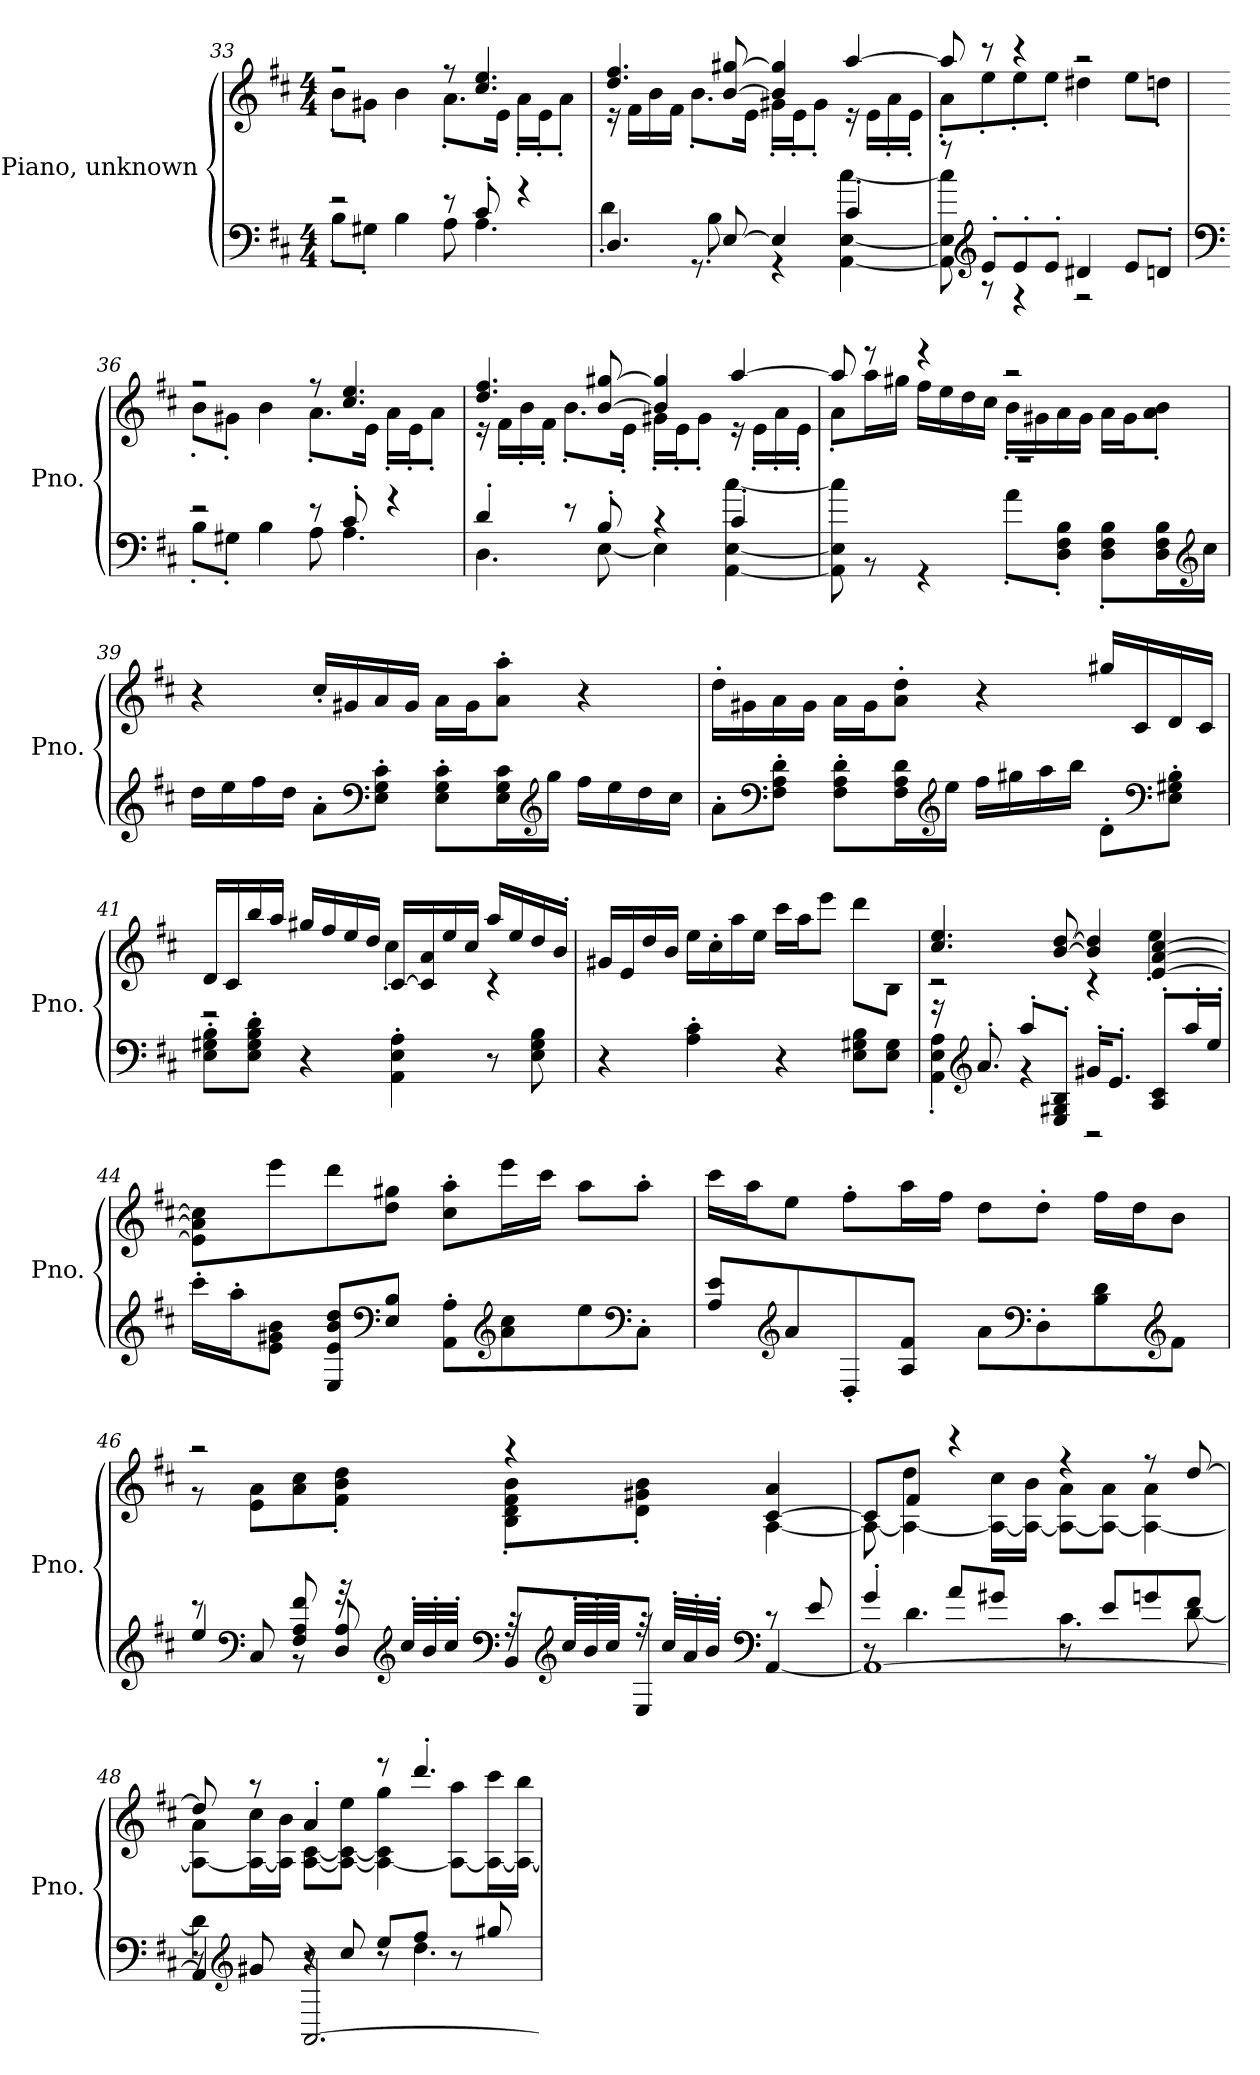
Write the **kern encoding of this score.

**kern	**kern
*part1	*part1
*staff2	*staff1
*I"Piano, unknown	*
*I'Pno.	*
!!LO:LB:g=z
*clefF4	*clefG2
*k[f#c#]	*k[f#c#]
*M4/4	*M4/4
=33	=33
*^	*^
2r	8B'\L	2r	8b'\L
.	8G#X'\J	.	8g#X'\J
.	4B\	.	4b\
8r	8A\	8r	8.a'\L
8c#'/	4.A\	4.cc#/ 4.ee/	.
.	.	.	16e\Jk
4r	.	.	16a'\LL
.	.	.	16e'\J
.	.	.	8a'\J
=34	=34	=34	=34
4.D/	4d'\	4.dd/ 4.ff#/	16r
.	.	.	16f#\LL
.	.	.	16b\
.	.	.	16f#\JJ
.	8r	.	8.b'\L
[8E/	8B'\	[8b/ [8gg#X/	.
.	.	.	16e\Jk
4E/]	4r	4b/] 4gg#/]	16g#X'\LL
.	.	.	16e'\J
.	.	.	8g#'\J
4c#'/	[4AA\ [4E\ [4cc#\	[4aa/	16r
.	.	.	16e\LL
.	.	.	16a'\
.	.	.	16e'\JJ
=35	=35	=35	=35
8r	8AA\] 8E\] 8cc#\]	8aa/]	8a'\L
*clefG2	*	*	*
8e'/L	8r	8r	8ee'\
8e'/	4r	4r	8ee'\
8e'/J	.	.	8ee'\J
4d#X/	2r	2r	4dd#X\
8e/L	.	.	8ee\L
8dn'/J	.	.	8ddn'\J
!!LO:LB:g=z	!!
=36	=36	=36	=36
*clefF4	*	*	*
2r	8B'\L	2r	8b'\L
.	8G#X'\J	.	8g#X'\J
.	4B\	.	4b\
8r	8A\	8r	8.a'\L
8c#'/	4.A\	4.cc#/ 4.ee/	.
.	.	.	16e\Jk
4r	.	.	16a'\LL
.	.	.	16e'\J
.	.	.	8a'\J
=37	=37	=37	=37
4d'/	4.D\	4.dd/ 4.ff#/	16r
.	.	.	16f#\LL
.	.	.	16b'\
.	.	.	16f#'\JJ
8r	.	.	8.b'\L
8B'/	[8E\	[8b/ [8gg#X/	.
.	.	.	16e'\Jk
4r	4E\]	4b/] 4gg#/]	16g#X'\LL
.	.	.	16e'\J
.	.	.	8g#'\J
4c#'/	[4AA\ [4E\ [4cc#\	[4aa/	16r
.	.	.	16e'\LL
.	.	.	16a'\
.	.	.	16e'\JJ
!!LO:LB:g=z	!!
=38	=38	=38	=38
1r	8AA\] 8E\] 8cc#\]	8aa/]	8a'\L
.	8r	8r	16aa\L
.	.	.	16gg#X\JJ
.	4r	4r	16ff#\LL
.	.	.	16ee\
.	.	.	16dd\
.	.	.	16cc#\JJ
.	8a'\L	2r	16b'\LL
.	.	.	16g#X\
.	8D\' 8F#\' 8B\'J	.	16a\
.	.	.	16g#\JJ
.	8D\' 8F#\' 8B\'L	.	16a\LL
.	.	.	16g#\J
.	16D\ 16F#\ 16B\L	.	8a\' 8b\'J
*clefG2	*	*	*
.	16cc#\JJ	.	.
*v	*v	*	*
*	*v	*v
=39	=39
16dd\LL	4r
16ee\	.
16ff#\	.
16dd\JJ	.
8a'\L	16cc#'/LL
.	16g#X/
*clefF4	*
8E\' 8G\' 8c#\'J	16a/
.	16g#/JJ
8E\' 8G\' 8c#\'L	16a\LL
.	16g#\J
16E\ 16G\ 16c#\L	8a\' 8aa\'J
*clefG2	*
16gg\JJ	.
16ff#\LL	4r
16ee\	.
16dd\	.
16cc#\JJ	.
!!LO:LB:g=z
=40	=40
8a'\L	16dd'\LL
.	16g#X\
*clefF4	*
8F#\' 8A\' 8d\'J	16a\
.	16g#\JJ
8F#\' 8A\' 8d\'L	16a\LL
.	16g#\J
16F#\ 16A\ 16d\L	8a\' 8dd\'J
*clefG2	*
16ee\JJ	.
16ff#\LL	4r
16gg#X\	.
16aa\	.
16bb\JJ	.
8d'\L	16gg#X/LL
.	16c#/
*clefF4	*
8E\' 8G#X\' 8B\'J	16d/
.	16c#/JJ
=41	=41
*	*^
8E\' 8G#X\' 8B\'L	16d/LL	2r
.	16c#/	.
8E\' 8G#\' 8B\' 8d\'J	16bb/	.
.	16aa/JJ	.
4r	16gg#X/LL	.
.	16ff#/	.
.	16ee/	.
.	16dd/JJ	.
4AA\' 4E\' 4A\'	[16c#/LL	4cc#'\
.	16c#/] 16a/	.
.	16ee/	.
.	16cc#/JJ	.
8r	16aa/LL	4r
.	16ee/	.
8E\ 8G#\ 8B\	16dd/	.
.	16b'/JJ	.
*	*v	*v
!!LO:LB:g=z
=42	=42
4r	16g#X/LL
.	16e/
.	16dd/
.	16b/JJ
4A\' 4c#\'	16ee\LL
.	16cc#'\
.	16aa\
.	16ee\JJ
4r	16ccc#\LL
.	16aa\J
.	8eee\J
8E\ 8G#X\ 8B\L	8ddd\L
8E\ 8G#\J	8B\J
=43	=43
*^	*^
16r	4AA\' 4E\' 4A\'	4.cc#/ 4.ee/	2r
*clefG2	*	*	*
8.a'/	.	.	.
8aa'/L	4r	.	.
8E/' 8G#X/' 8B/'J	.	[8b/ [8dd/	.
16g#X'/KL	2r	4b/] 4dd/]	4r
8.e'/J	.	.	.
8A/' 8c#/'L	.	[4e/ [4a/ [4cc#/	4ee'\
16aa'/L	.	.	.
16ee'/JJ	.	.	.
*v	*v	*	*
*	*v	*v
!!LO:PB:g=z
=44	=44
16ccc#'\LL	8e\] 8a\] 8cc#\]L
16aa'\J	.
8e\ 8g#X\ 8b\J	8eee\
8E/ 8e/ 8b/ 8dd/L	8ddd\
*clefF4	*
8E/ 8B/J	8dd\ 8gg#X\J
8AA\' 8A\'L	8cc#\' 8aa\'L
*clefG2	*
8a\ 8cc#\	16eee\L
.	16ccc#\JJ
8ee\	8aa\L
*clefF4	*
8C#'\J	8aa'\J
=45	=45
8A/ 8e/L	16ccc#\LL
.	16aa\J
*clefG2	*
8a/	8ee\J
8D'/	8ff#'\L
8A/ 8f#/J	16aa\L
.	16ff#\JJ
8a\L	8dd\L
*clefF4	*
8D'\	8dd'\J
8B\ 8d\	16ff#\LL
.	16dd\J
*clefG2	*
8f#\J	8b\J
!!LO:LB:g=z
=46	=46
*^	*^
8r	4ee/	2r	8r
*clefF4	*	*	*
8C#/	.	.	8e\ 8a\L
8F#/ 8A/ 8f#/	8r	.	8a\ 8cc#\
32r	8D/ 8A/	.	8f#\' 8b\' 8dd\'J
*clefG2	*	*	*
32cc#'/LLL	.	.	.
32b'/	.	.	.
32cc#'/JJJ	.	.	.
*clefF4	*	*	*
32r	8BB/L	4r	8B\' 8d\' 8f#\' 8b\'L
*clefG2	*	*	*
32cc#'/LLL	.	.	.
32b'/	.	.	.
32cc#'/JJJ	.	.	.
32r	8E/J	.	8d\' 8g#X\' 8b\'J
32cc#'/LLL	.	.	.
32a'/	.	.	.
32b'/JJJ	.	.	.
*clefF4	*	*	*
8r	[4AA/	[4c#/ 4a/	[4A\
8e/	.	.	.
=47	=47	=47	=47
*	*^	*	*
4g'/	8r	1AA_	8c#/L]	8A\_
.	4.d\	.	8f#/J	4A\_ 4dd\
8a/L	.	.	4r	.
8g#X/J	.	.	.	16A\_ 16cc#\LL
.	.	.	.	16A\_ 16b\JJ
8r	4.c#\	.	4r	8A\_ 8a\L
8e/L	.	.	.	8A\_ 8a\J
8gn/	.	.	8r	4A\_ 4a\
8f#/J	[8d\	.	[8dd/	.
!!LO:LB:g=z	!!
=48	=48	=48	=48	=48
8r	4d\]	4AA/]	8dd/]	8A\_ 8a\L
*clefG2	*	*	*	*
8g#X/	.	.	8r	16A\_ 16cc#\L
.	.	.	.	16A\] 16b\JJ
8r	4r	[2.AA/	4a'/	[8A\ [8c#\L
8cc#/	.	.	.	8A\_ 8c#\_ 8ee\J
8ee/L	8r	.	8r	4A\_ 4c#\] 4gg\
8ff#/J	4.dd\	.	4.ddd'/	.
8r	.	.	.	8A\_ 8aa\L
8gg#X/	.	.	.	16A\_ 16ccc#\L
.	.	.	.	16A\_ 16bb\JJ
*v	*v	*v	*	*
*	*v	*v
=	=
*-	*-
